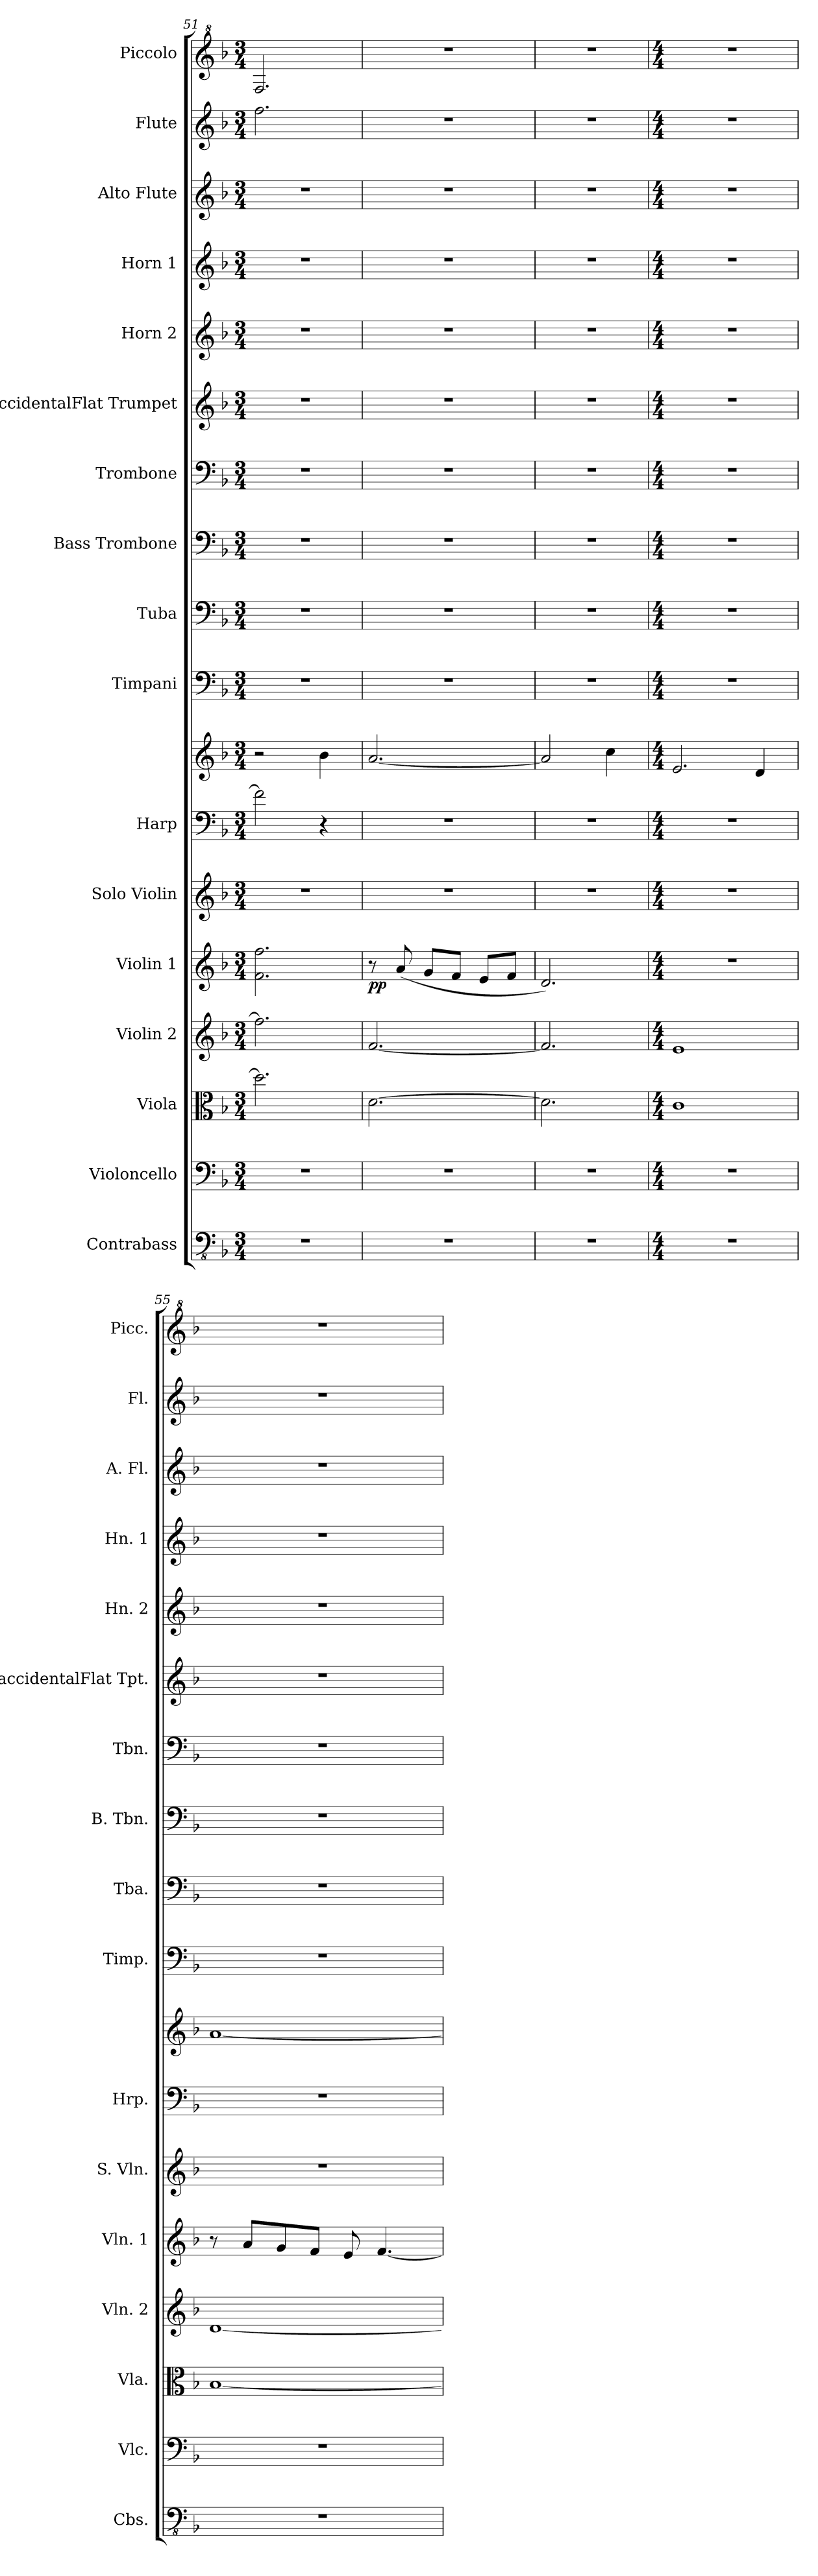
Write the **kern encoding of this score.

**kern	**kern	**kern	**kern	**kern	**dynam	**kern	**kern	**kern	**kern	**kern	**kern	**kern	**kern	**kern	**kern	**kern	**kern	**kern
*part17	*part16	*part15	*part14	*part13	*part13	*part12	*part11	*part11	*part10	*part9	*part8	*part7	*part6	*part5	*part4	*part3	*part2	*part1
*staff18	*staff17	*staff16	*staff15	*staff14	*staff14	*staff13	*staff12	*staff11	*staff10	*staff9	*staff8	*staff7	*staff6	*staff5	*staff4	*staff3	*staff2	*staff1
*I"Contrabass	*I"Violoncello	*I"Viola	*I"Violin 2	*I"Violin 1	*	*I"Solo Violin	*I"Harp	*	*I"Timpani	*I"Tuba	*I"Bass Trombone	*I"Trombone	*I"BaccidentalFlat Trumpet	*I"Horn 2	*I"Horn 1	*I"Alto Flute	*I"Flute	*I"Piccolo
*I'Cbs.	*I'Vlc.	*I'Vla.	*I'Vln. 2	*I'Vln. 1	*	*I'S. Vln.	*I'Hrp.	*	*I'Timp.	*I'Tba.	*I'B. Tbn.	*I'Tbn.	*I'BaccidentalFlat Tpt.	*I'Hn. 2	*I'Hn. 1	*I'A. Fl.	*I'Fl.	*I'Picc.
*clefFv4	*clefF4	*clefC3	*clefG2	*clefG2	*	*clefG2	*clefF4	*clefG2	*clefF4	*clefF4	*clefF4	*clefF4	*clefG2	*clefG2	*clefG2	*clefG2	*clefG2	*clefG^2
*	*	*	*	*	*	*	*	*	*	*	*	*	*ITrd1c2	*ITrd4c7	*ITrd4c7	*ITrd3c5	*	*ITrd-7c-12
*k[b-]	*k[b-]	*k[b-]	*k[b-]	*k[b-]	*	*k[b-]	*k[b-]	*k[b-]	*k[b-]	*k[b-]	*k[b-]	*k[b-]	*k[b-e-a-]	*k[b-e-]	*k[b-e-]	*k[]	*k[b-]	*k[b-]
*M3/4	*M3/4	*M3/4	*M3/4	*M3/4	*	*M3/4	*M3/4	*M3/4	*M3/4	*M3/4	*M3/4	*M3/4	*M3/4	*M3/4	*M3/4	*M3/4	*M3/4	*M3/4
=51	=51	=51	=51	=51	=51	=51	=51	=51	=51	=51	=51	=51	=51	=51	=51	=51	=51	=51
2.r	2.r	2.dd\]	2.ff\]	2.f\ 2.ff\	.	2.r	2f\]	2r	2.r	2.r	2.r	2.r	2.r	2.r	2.r	2.r	2.ff\	2.ff/
.	.	.	.	.	.	.	4r	4b-\	.	.	.	.	.	.	.	.	.	.
=52	=52	=52	=52	=52	=52	=52	=52	=52	=52	=52	=52	=52	=52	=52	=52	=52	=52	=52
!	!	!	!	!	!LO:DY:b	!	!	!	!	!	!	!	!	!	!	!	!	!
2.r	2.r	[2.d\	[2.f/	8r	pp	2.r	2.r	[2.a/	2.r	2.r	2.r	2.r	2.r	2.r	2.r	2.r	2.r	2.r
.	.	.	.	(8a/	.	.	.	.	.	.	.	.	.	.	.	.	.	.
.	.	.	.	8g/L	.	.	.	.	.	.	.	.	.	.	.	.	.	.
.	.	.	.	8f/J	.	.	.	.	.	.	.	.	.	.	.	.	.	.
.	.	.	.	8e/L	.	.	.	.	.	.	.	.	.	.	.	.	.	.
.	.	.	.	8f/J	.	.	.	.	.	.	.	.	.	.	.	.	.	.
=53	=53	=53	=53	=53	=53	=53	=53	=53	=53	=53	=53	=53	=53	=53	=53	=53	=53	=53
2.r	2.r	2.d\]	2.f/]	2.d/)	.	2.r	2.r	2a/]	2.r	2.r	2.r	2.r	2.r	2.r	2.r	2.r	2.r	2.r
.	.	.	.	.	.	.	.	4cc\	.	.	.	.	.	.	.	.	.	.
=54	=54	=54	=54	=54	=54	=54	=54	=54	=54	=54	=54	=54	=54	=54	=54	=54	=54	=54
*M4/4	*M4/4	*M4/4	*M4/4	*M4/4	*	*M4/4	*M4/4	*M4/4	*M4/4	*M4/4	*M4/4	*M4/4	*M4/4	*M4/4	*M4/4	*M4/4	*M4/4	*M4/4
1r	1r	1c	1e	1r	.	1r	1r	2.e/	1r	1r	1r	1r	1r	1r	1r	1r	1r	1r
.	.	.	.	.	.	.	.	4d/	.	.	.	.	.	.	.	.	.	.
=55	=55	=55	=55	=55	=55	=55	=55	=55	=55	=55	=55	=55	=55	=55	=55	=55	=55	=55
1r	1r	[1B-	[1d	8r	.	1r	1r	[1a	1r	1r	1r	1r	1r	1r	1r	1r	1r	1r
.	.	.	.	8a/L	.	.	.	.	.	.	.	.	.	.	.	.	.	.
.	.	.	.	8g/	.	.	.	.	.	.	.	.	.	.	.	.	.	.
.	.	.	.	8f/J	.	.	.	.	.	.	.	.	.	.	.	.	.	.
.	.	.	.	8e/	.	.	.	.	.	.	.	.	.	.	.	.	.	.
.	.	.	.	[4.f/	.	.	.	.	.	.	.	.	.	.	.	.	.	.
=	=	=	=	=	=	=	=	=	=	=	=	=	=	=	=	=	=	=
*-	*-	*-	*-	*-	*-	*-	*-	*-	*-	*-	*-	*-	*-	*-	*-	*-	*-	*-
